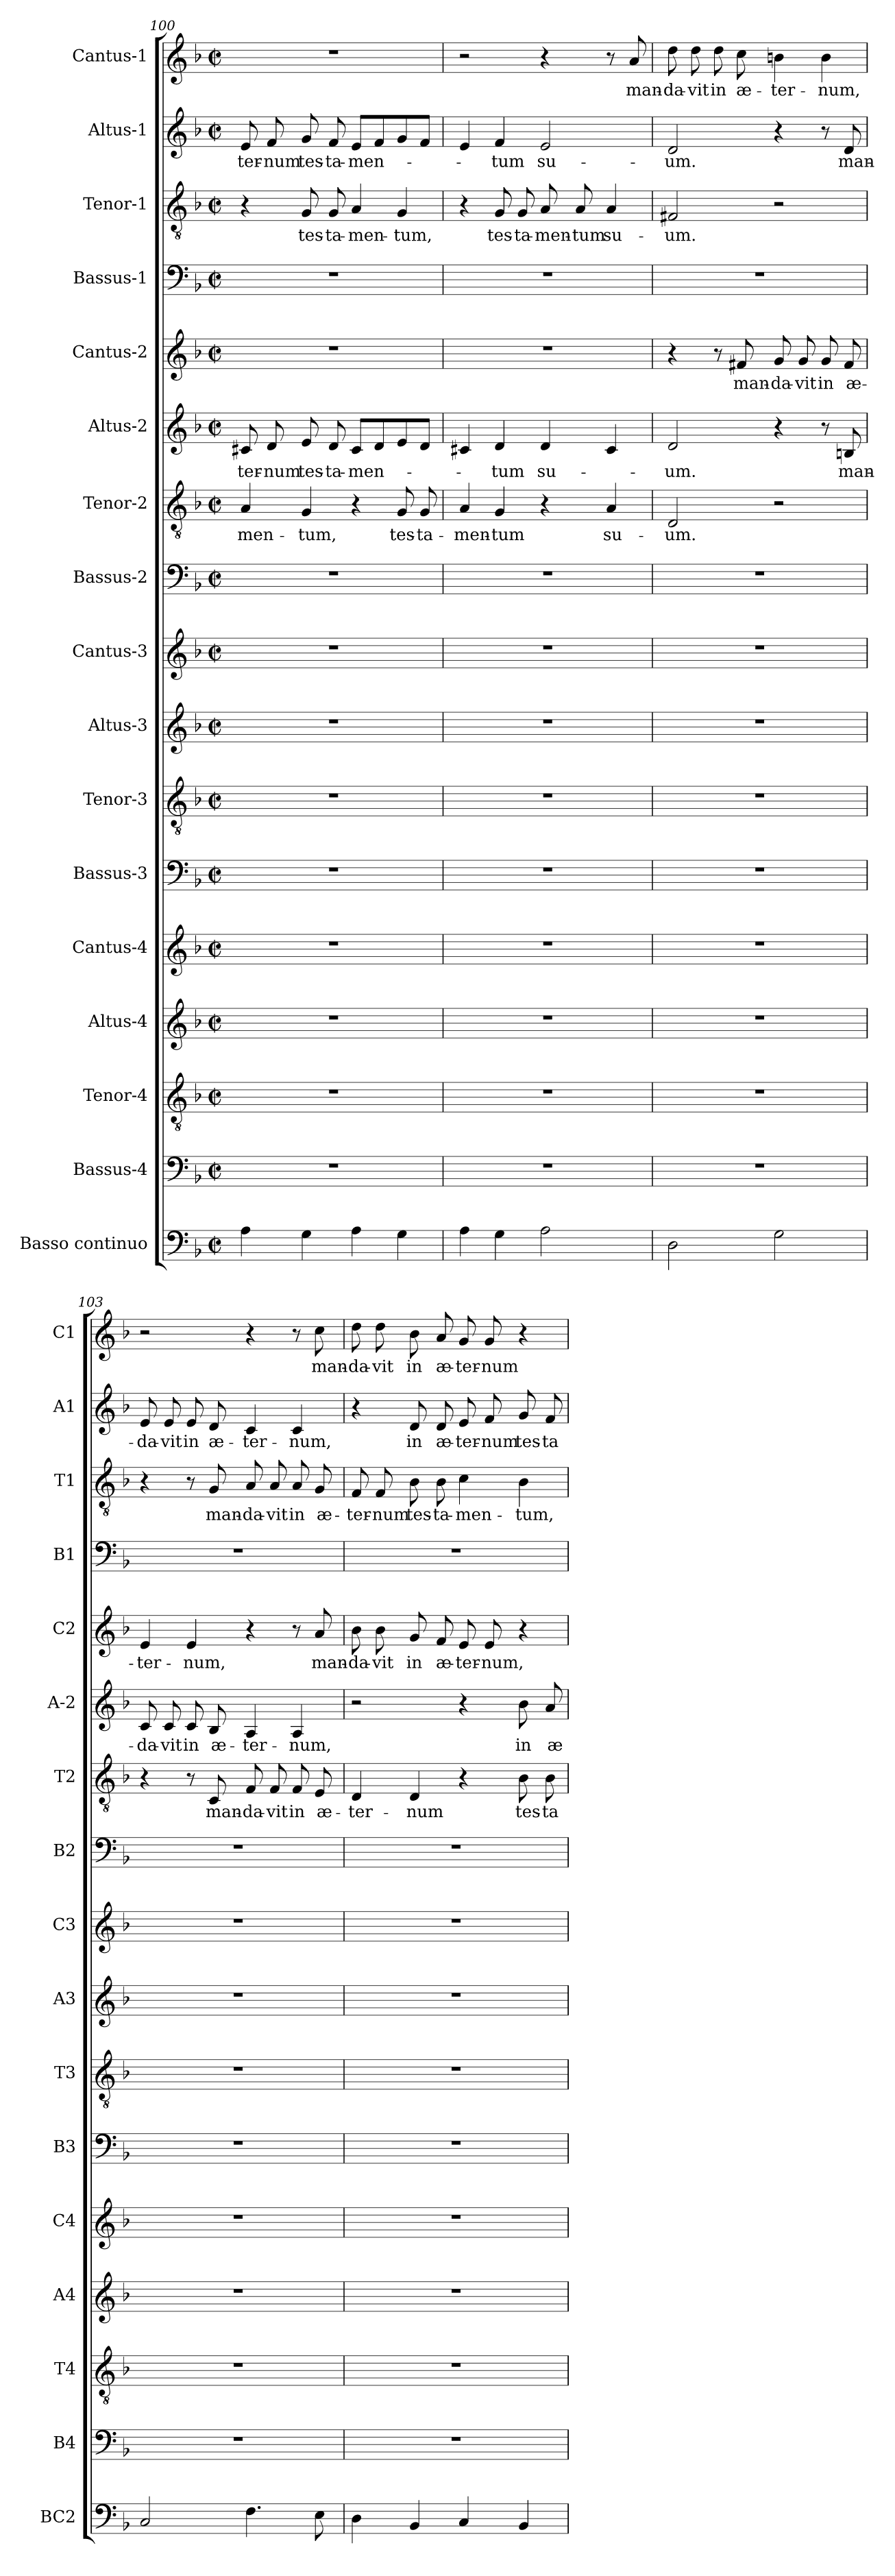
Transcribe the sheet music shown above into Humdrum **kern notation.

**kern	**kern	**kern	**kern	**kern	**kern	**kern	**kern	**kern	**kern	**kern	**text	**kern	**text	**kern	**text	**kern	**kern	**text	**kern	**text	**kern	**text
*part17	*part16	*part15	*part14	*part13	*part12	*part11	*part10	*part9	*part8	*part7	*part7	*part6	*part6	*part5	*part5	*part4	*part3	*part3	*part2	*part2	*part1	*part1
*staff17	*staff16	*staff15	*staff14	*staff13	*staff12	*staff11	*staff10	*staff9	*staff8	*staff7	*staff7	*staff6	*staff6	*staff5	*staff5	*staff4	*staff3	*staff3	*staff2	*staff2	*staff1	*staff1
*I"Basso continuo	*I"Bassus-4	*I"Tenor-4	*I"Altus-4	*I"Cantus-4	*I"Bassus-3	*I"Tenor-3	*I"Altus-3	*I"Cantus-3	*I"Bassus-2	*I"Tenor-2	*	*I"Altus-2	*	*I"Cantus-2	*	*I"Bassus-1	*I"Tenor-1	*	*I"Altus-1	*	*I"Cantus-1	*
*I'BC2	*I'B4	*I'T4	*I'A4	*I'C4	*I'B3	*I'T3	*I'A3	*I'C3	*I'B2	*I'T2	*	*I'A-2	*	*I'C2	*	*I'B1	*I'T1	*	*I'A1	*	*I'C1	*
!!LO:PB:g=z
*clefF4	*clefF4	*clefGv2	*clefG2	*clefG2	*clefF4	*clefGv2	*clefG2	*clefG2	*clefF4	*clefGv2	*	*clefG2	*	*clefG2	*	*clefF4	*clefGv2	*	*clefG2	*	*clefG2	*
*k[b-]	*k[b-]	*k[b-]	*k[b-]	*k[b-]	*k[b-]	*k[b-]	*k[b-]	*k[b-]	*k[b-]	*k[b-]	*	*k[b-]	*	*k[b-]	*	*k[b-]	*k[b-]	*	*k[b-]	*	*k[b-]	*
*F:	*F:	*F:	*F:	*F:	*F:	*F:	*F:	*F:	*F:	*F:	*	*F:	*	*F:	*	*F:	*F:	*	*F:	*	*F:	*
*M2/2	*M2/2	*M2/2	*M2/2	*M2/2	*M2/2	*M2/2	*M2/2	*M2/2	*M2/2	*M2/2	*	*M2/2	*	*M2/2	*	*M2/2	*M2/2	*	*M2/2	*	*M2/2	*
*met(c|)	*met(c|)	*met(c|)	*met(c|)	*met(c|)	*met(c|)	*met(c|)	*met(c|)	*met(c|)	*met(c|)	*met(c|)	*	*met(c|)	*	*met(c|)	*	*met(c|)	*met(c|)	*	*met(c|)	*	*met(c|)	*
=100	=100	=100	=100	=100	=100	=100	=100	=100	=100	=100	=100	=100	=100	=100	=100	=100	=100	=100	=100	=100	=100	=100
!	!	!	!	!	!	!	!	!	!	!	!LO:LY:b	!	!LO:LY:b	!	!	!	!	!	!	!LO:LY:b	!	!
4A\	1r	1r	1r	1r	1r	1r	1r	1r	1r	4A/	-men-	8c#X/	-ter-	1r	.	1r	4r	.	8e/	-ter-	1r	.
!	!	!	!	!	!	!	!	!	!	!	!	!	!LO:LY:b	!	!	!	!	!	!	!LO:LY:b	!	!
.	.	.	.	.	.	.	.	.	.	.	.	8d/	-num	.	.	.	.	.	8f/	-num	.	.
!	!	!	!	!	!	!	!	!	!	!	!LO:LY:b	!	!LO:LY:b	!	!	!	!	!LO:LY:b	!	!LO:LY:b	!	!
4G\	.	.	.	.	.	.	.	.	.	4G/	-tum,	8e/	tes-	.	.	.	8G/	tes-	8g/	tes-	.	.
!	!	!	!	!	!	!	!	!	!	!	!	!	!LO:LY:b	!	!	!	!	!LO:LY:b	!	!LO:LY:b	!	!
.	.	.	.	.	.	.	.	.	.	.	.	8d/	-ta-	.	.	.	8G/	-ta-	8f/	-ta-	.	.
!	!	!	!	!	!	!	!	!	!	!	!	!	!LO:LY:b	!	!	!	!	!LO:LY:b	!	!LO:LY:b	!	!
4A\	.	.	.	.	.	.	.	.	.	4r	.	8c#/L	-men-	.	.	.	4A/	-men-	8e/L	-men-	.	.
.	.	.	.	.	.	.	.	.	.	.	.	8d/	.	.	.	.	.	.	8f/	.	.	.
!	!	!	!	!	!	!	!	!	!	!	!LO:LY:b	!	!	!	!	!	!	!LO:LY:b	!	!	!	!
4G\	.	.	.	.	.	.	.	.	.	8G/	tes-	8e/	.	.	.	.	4G/	-tum,	8g/	.	.	.
!	!	!	!	!	!	!	!	!	!	!	!LO:LY:b	!	!	!	!	!	!	!	!	!	!	!
.	.	.	.	.	.	.	.	.	.	8G/	-ta-	8d/J	.	.	.	.	.	.	8f/J	.	.	.
=101	=101	=101	=101	=101	=101	=101	=101	=101	=101	=101	=101	=101	=101	=101	=101	=101	=101	=101	=101	=101	=101	=101
!	!	!	!	!	!	!	!	!	!	!	!LO:LY:b	!	!	!	!	!	!	!	!	!	!	!
4A\	1r	1r	1r	1r	1r	1r	1r	1r	1r	4A/	-men-	4c#X/	.	1r	.	1r	4r	.	4e/	.	2r	.
!	!	!	!	!	!	!	!	!	!	!	!LO:LY:b	!	!LO:LY:b	!	!	!	!	!LO:LY:b	!	!LO:LY:b	!	!
4G\	.	.	.	.	.	.	.	.	.	4G/	-tum	4d/	-tum	.	.	.	8G/	tes-	4f/	-tum	.	.
!	!	!	!	!	!	!	!	!	!	!	!	!	!	!	!	!	!	!LO:LY:b	!	!	!	!
.	.	.	.	.	.	.	.	.	.	.	.	.	.	.	.	.	8G/	-ta-	.	.	.	.
!	!	!	!	!	!	!	!	!	!	!	!	!	!LO:LY:b	!	!	!	!	!LO:LY:b	!	!LO:LY:b	!	!
2A\	.	.	.	.	.	.	.	.	.	4r	.	4d/	su-	.	.	.	8A/	-men-	2e/	su-	4r	.
!	!	!	!	!	!	!	!	!	!	!	!	!	!	!	!	!	!	!LO:LY:b	!	!	!	!
.	.	.	.	.	.	.	.	.	.	.	.	.	.	.	.	.	8A/	-tum	.	.	.	.
!	!	!	!	!	!	!	!	!	!	!	!LO:LY:b	!	!	!	!	!	!	!LO:LY:b	!	!	!	!
.	.	.	.	.	.	.	.	.	.	4A/	su-	4c#/	.	.	.	.	4A/	su-	.	.	8r	.
!	!	!	!	!	!	!	!	!	!	!	!	!	!	!	!	!	!	!	!	!	!	!LO:LY:b
.	.	.	.	.	.	.	.	.	.	.	.	.	.	.	.	.	.	.	.	.	8a/	man-
=102	=102	=102	=102	=102	=102	=102	=102	=102	=102	=102	=102	=102	=102	=102	=102	=102	=102	=102	=102	=102	=102	=102
!	!	!	!	!	!	!	!	!	!	!	!LO:LY:b	!	!LO:LY:b	!	!	!	!	!LO:LY:b	!	!LO:LY:b	!	!LO:LY:b
2D\	1r	1r	1r	1r	1r	1r	1r	1r	1r	2D/	-um.	2d/	-um.	4r	.	1r	2F#X/	-um.	2d/	-um.	8dd\	-da-
!	!	!	!	!	!	!	!	!	!	!	!	!	!	!	!	!	!	!	!	!	!	!LO:LY:b
.	.	.	.	.	.	.	.	.	.	.	.	.	.	.	.	.	.	.	.	.	8dd\	-vit
!	!	!	!	!	!	!	!	!	!	!	!	!	!	!	!	!	!	!	!	!	!	!LO:LY:b
.	.	.	.	.	.	.	.	.	.	.	.	.	.	8r	.	.	.	.	.	.	8dd\	in
!	!	!	!	!	!	!	!	!	!	!	!	!	!	!	!LO:LY:b	!	!	!	!	!	!	!LO:LY:b
.	.	.	.	.	.	.	.	.	.	.	.	.	.	8f#X/	man-	.	.	.	.	.	8cc\	æ-
!	!	!	!	!	!	!	!	!	!	!	!	!	!	!	!LO:LY:b	!	!	!	!	!	!	!LO:LY:b
2G\	.	.	.	.	.	.	.	.	.	2r	.	4r	.	8g/	-da-	.	2r	.	4r	.	4bn\	-ter-
!	!	!	!	!	!	!	!	!	!	!	!	!	!	!	!LO:LY:b	!	!	!	!	!	!	!
.	.	.	.	.	.	.	.	.	.	.	.	.	.	8g/	-vit	.	.	.	.	.	.	.
!	!	!	!	!	!	!	!	!	!	!	!	!	!	!	!LO:LY:b	!	!	!	!	!	!	!LO:LY:b
.	.	.	.	.	.	.	.	.	.	.	.	8r	.	8g/	in	.	.	.	8r	.	4b\	-num,
!	!	!	!	!	!	!	!	!	!	!	!	!	!LO:LY:b	!	!LO:LY:b	!	!	!	!	!LO:LY:b	!	!
.	.	.	.	.	.	.	.	.	.	.	.	8Bn/	man-	8f#/	æ-	.	.	.	8d/	man-	.	.
=103	=103	=103	=103	=103	=103	=103	=103	=103	=103	=103	=103	=103	=103	=103	=103	=103	=103	=103	=103	=103	=103	=103
!	!	!	!	!	!	!	!	!	!	!	!	!	!LO:LY:b	!	!LO:LY:b	!	!	!	!	!LO:LY:b	!	!
2C/	1r	1r	1r	1r	1r	1r	1r	1r	1r	4r	.	8c/	-da-	4e/	-ter-	1r	4r	.	8e/	-da-	2r	.
!	!	!	!	!	!	!	!	!	!	!	!	!	!LO:LY:b	!	!	!	!	!	!	!LO:LY:b	!	!
.	.	.	.	.	.	.	.	.	.	.	.	8c/	-vit	.	.	.	.	.	8e/	-vit	.	.
!	!	!	!	!	!	!	!	!	!	!	!	!	!LO:LY:b	!	!LO:LY:b	!	!	!	!	!LO:LY:b	!	!
.	.	.	.	.	.	.	.	.	.	8r	.	8c/	in	4e/	-num,	.	8r	.	8e/	in	.	.
!	!	!	!	!	!	!	!	!	!	!	!LO:LY:b	!	!LO:LY:b	!	!	!	!	!LO:LY:b	!	!LO:LY:b	!	!
.	.	.	.	.	.	.	.	.	.	8C/	man-	8B-/	æ-	.	.	.	8G/	man-	8d/	æ-	.	.
!	!	!	!	!	!	!	!	!	!	!	!LO:LY:b	!	!LO:LY:b	!	!	!	!	!LO:LY:b	!	!LO:LY:b	!	!
4.F\	.	.	.	.	.	.	.	.	.	8F/	-da-	4A/	-ter-	4r	.	.	8A/	-da-	4c/	-ter-	4r	.
!	!	!	!	!	!	!	!	!	!	!	!LO:LY:b	!	!	!	!	!	!	!LO:LY:b	!	!	!	!
.	.	.	.	.	.	.	.	.	.	8F/	-vit	.	.	.	.	.	8A/	-vit	.	.	.	.
!	!	!	!	!	!	!	!	!	!	!	!LO:LY:b	!	!LO:LY:b	!	!	!	!	!LO:LY:b	!	!LO:LY:b	!	!
.	.	.	.	.	.	.	.	.	.	8F/	in	4A/	-num,	8r	.	.	8A/	in	4c/	-num,	8r	.
!	!	!	!	!	!	!	!	!	!	!	!LO:LY:b	!	!	!	!LO:LY:b	!	!	!LO:LY:b	!	!	!	!LO:LY:b
8E\	.	.	.	.	.	.	.	.	.	8E/	æ-	.	.	8a/	man-	.	8G/	æ-	.	.	8cc\	man-
!!LO:LB:g=z
=104	=104	=104	=104	=104	=104	=104	=104	=104	=104	=104	=104	=104	=104	=104	=104	=104	=104	=104	=104	=104	=104	=104
!	!	!	!	!	!	!	!	!	!	!	!LO:LY:b	!	!	!	!LO:LY:b	!	!	!LO:LY:b	!	!	!	!LO:LY:b
4D\	1r	1r	1r	1r	1r	1r	1r	1r	1r	4D/	-ter-	2r	.	8b-\	-da-	1r	8F/	-ter-	4r	.	8dd\	-da-
!	!	!	!	!	!	!	!	!	!	!	!	!	!	!	!LO:LY:b	!	!	!LO:LY:b	!	!	!	!LO:LY:b
.	.	.	.	.	.	.	.	.	.	.	.	.	.	8b-\	-vit	.	8F/	-num	.	.	8dd\	-vit
!	!	!	!	!	!	!	!	!	!	!	!LO:LY:b	!	!	!	!LO:LY:b	!	!	!LO:LY:b	!	!LO:LY:b	!	!LO:LY:b
4BB-/	.	.	.	.	.	.	.	.	.	4D/	-num	.	.	8g/	in	.	8B-\	tes-	8d/	in	8b-\	in
!	!	!	!	!	!	!	!	!	!	!	!	!	!	!	!LO:LY:b	!	!	!LO:LY:b	!	!LO:LY:b	!	!LO:LY:b
.	.	.	.	.	.	.	.	.	.	.	.	.	.	8f/	æ-	.	8B-\	-ta-	8d/	æ-	8a/	æ-
!	!	!	!	!	!	!	!	!	!	!	!	!	!	!	!LO:LY:b	!	!	!LO:LY:b	!	!LO:LY:b	!	!LO:LY:b
4C/	.	.	.	.	.	.	.	.	.	4r	.	4r	.	8e/	-ter-	.	4c\	-men-	8e/	-ter-	8g/	-ter-
!	!	!	!	!	!	!	!	!	!	!	!	!	!	!	!LO:LY:b	!	!	!	!	!LO:LY:b	!	!LO:LY:b
.	.	.	.	.	.	.	.	.	.	.	.	.	.	8e/	-num,	.	.	.	8f/	-num	8g/	-num
!	!	!	!	!	!	!	!	!	!	!	!LO:LY:b	!	!LO:LY:b	!	!	!	!	!LO:LY:b	!	!LO:LY:b	!	!
4BB-/	.	.	.	.	.	.	.	.	.	8B-\	tes-	8b-\	in	4r	.	.	4B-\	-tum,	8g/	tes-	4r	.
!	!	!	!	!	!	!	!	!	!	!	!LO:LY:b	!	!LO:LY:b	!	!	!	!	!	!	!LO:LY:b	!	!
.	.	.	.	.	.	.	.	.	.	8B-\	-ta-	8a/	æ-	.	.	.	.	.	8f/	-ta-	.	.
=	=	=	=	=	=	=	=	=	=	=	=	=	=	=	=	=	=	=	=	=	=	=
*-	*-	*-	*-	*-	*-	*-	*-	*-	*-	*-	*-	*-	*-	*-	*-	*-	*-	*-	*-	*-	*-	*-
